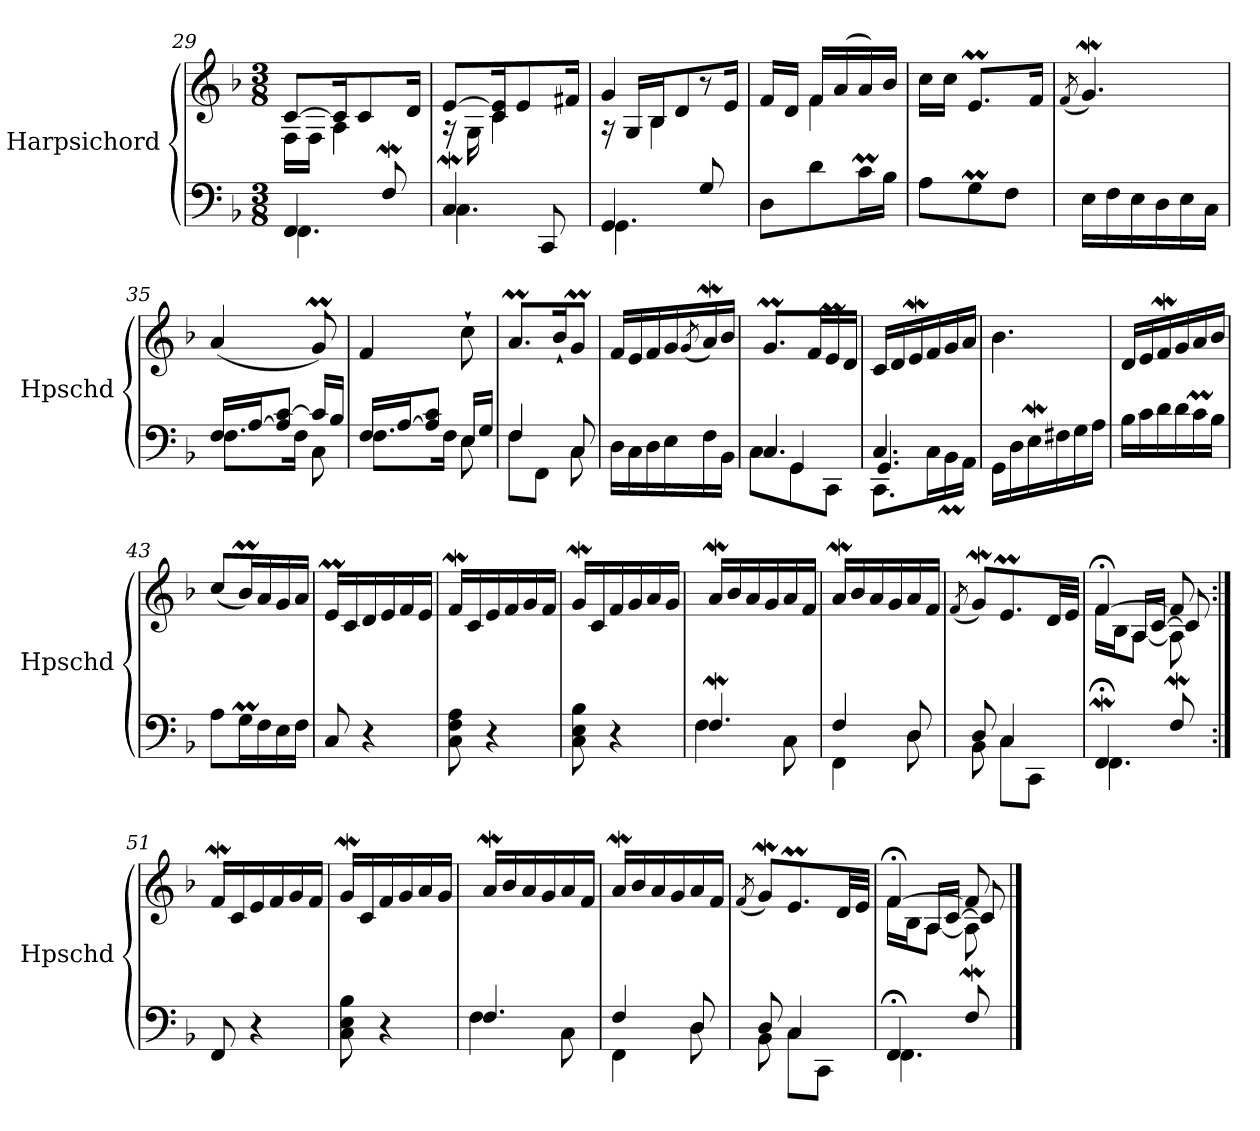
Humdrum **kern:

**kern	**kern
*part1	*part1
*staff2	*staff1
*I"Harpsichord	*
*I'Hpschd	*
*clefF4	*clefG2
*k[b-]	*k[b-]
*M3/8	*M3/8
=29	=29
*^	*^
4FF/	4.FF\	[8c/L	16F\LL
.	.	.	16F\JJ
.	.	16c/K]	4A\
.	.	8c/	.
8Fw/	.	.	.
.	.	16d/Jk	.
=30	=30	=30	=30
4CW/	4.C\	[8e/L	16r
.	.	.	16G\
.	.	16c/ 16e/]K	4c\
.	.	8e/	.
8CC/	.	.	.
.	.	16f#X/Jk	.
!!LO:LB:g=z
=31	=31	=31	=31
*	*	*	*^
4GG/	4.GG\	4g/	16r	8ryy
.	.	.	16G/LL	.
.	.	.	16B-/J	4B-\
.	.	.	8d/	.
8G/	.	8r	.	.
.	.	.	16e/Jk	.
*v	*v	*	*	*
*	*	*v	*v
=32	=32	=32
8D\L	16f/LL	8ryy
.	16d/JJ	.
8d\	16f/LL	4f\
.	(16a/	.
16cM\L	16a/)	.
16B-\JJ	16b-/JJ	.
*	*v	*v
=33	=33
8A\L	16cc\LL
.	16cc\JJ
8GM\	8.em/L
8F\J	.
.	16f/Jk
=34	=34
.	(8qf/
16E\LL	4.gW/)
16F\	.
16E\	.
16D\	.
16E\	.
16C\JJ	.
=35	=35
*^	*
16F/LL	8.F\L	(4a/
[16A/J	.	.
8A/] [8c/J	.	.
.	16F\Jk	.
16c/LL]	8C\	8gM/)
16B-/JJ	.	.
!!LO:LB:g=z
=36	=36	=36
16F/LL	8.F\L	4f/
[16A/J	.	.
8A/] 8c/J	.	.
.	16F\Jk	.
16E/LL	8E\	8cc`\
16G/JJ	.	.
=37	=37	=37
4F/	8F\L	8.am/L
.	8FF\J	.
.	.	16b-`/K
8C/	8C\	8gM/J
*v	*v	*
=38	=38
16D\LL	16f/LL
16C\	16e/
16D\	16f/
16E\	16g/
.	(8qg/
16F\	16aW/)
16BB-\JJ	16b-/JJ
=39	=39
*^	*
*	*^	*
4.C/	8C\L	8ryy	8.gM/L
.	8GG\	4GG/	.
.	.	.	16f/L
.	8CC\J	.	16em/
.	.	.	16d/JJ
=40	=40	=40	=40
4.C/	8.CC\L	4.GG/	16c/LL
.	.	.	16d/
.	.	.	16eW/
.	16C\L	.	16f/
.	16BB-M\	.	16g/
.	16AA\JJ	.	16a/JJ
*v	*v	*v	*
!!LO:LB:g=z
=41	=41
16GG\LL	4.b-\
16D\	.
16EW\	.
16F#X\	.
16G\	.
16A\JJ	.
=42	=42
16B-\LL	16d/LL
16c\	16e/
16d\	16fw/
16d\	16g/
16cM\	16a/
16B-\JJ	16b-/JJ
=43	=43
8A\L	(8cc/L
16GM\L	16b-M/L)
16F\	16a/
16E\	16g/
16F\JJ	16a/JJ
=44	=44
8C/	16em/LL
.	16c/
4r	16d/
.	16e/
.	16f/
.	16e/JJ
=45	=45
8C\ 8F\ 8A\	16fw/LL
.	16c/
4r	16e/
.	16f/
.	16g/
.	16f/JJ
!!LO:LB:g=z
=46	=46
8C\ 8E\ 8B-\	16gW/LL
.	16c/
4r	16f/
.	16g/
.	16a/
.	16g/JJ
=47	=47
*^	*
4.Fw/	4F\	16aW/LL
.	.	16b-/
.	.	16a/
.	.	16g/
.	8C\	16a/
.	.	16f/JJ
=48	=48	=48
4F/	4FF\	16aW/LL
.	.	16b-/
.	.	16a/
.	.	16g/
8D/	8D\	16a/
.	.	16f/JJ
=49	=49	=49
.	.	(8qf/
8D/	8BB-\	8gW/L)
4C/	8C\L	8.em/
.	8CC\J	.
.	.	32d/LL
.	.	32e/JJJ
=50	=50	=50
*	*	*^
*	*	*	*^
4FF;w/	4.FF\	[4f;</	16f\LL	8ryy
.	.	.	16B-\J	.
.	.	.	[8A\J	16A/LL
.	.	.	.	[16c/JJ
8Fw/	.	8f/]	8A\]	8c/]
*v	*v	*	*	*
!!LO:LB:g=z
=51:|!	=51:|!	=51:|!	=51:|!
!	!LO:TX:a:t=Petite reprise.	!	!
*	*v	*v	*v
8FF/	16fw/LL
.	16c/
4r	16e/
.	16f/
.	16g/
.	16f/JJ
=52	=52
8C\ 8E\ 8B-\	16gW/LL
.	16c/
4r	16f/
.	16g/
.	16a/
.	16g/JJ
=53	=53
*^	*
4.F/	4F\	16aW/LL
.	.	16b-/
.	.	16a/
.	.	16g/
.	8C\	16a/
.	.	16f/JJ
=54	=54	=54
4F/	4FF\	16aW/LL
.	.	16b-/
.	.	16a/
.	.	16g/
8D/	8D\	16a/
.	.	16f/JJ
=55	=55	=55
.	.	(8qf/
8D/	8BB-\	8gW/L)
4C/	8C\L	8.em/
.	8CC\J	.
.	.	32d/LL
.	.	32e/JJJ
=56	=56	=56
*	*	*^
*	*	*	*^
4FF;/	4.FF\	[4f;</	16f\LL	8ryy
.	.	.	16B-\J	.
.	.	.	[8A\J	16A/LL
.	.	.	.	[16c/JJ
8Fw/	.	8f/]	8A\]	8c/]
*v	*v	*	*	*
*	*v	*v	*v
==	==
*-	*-
